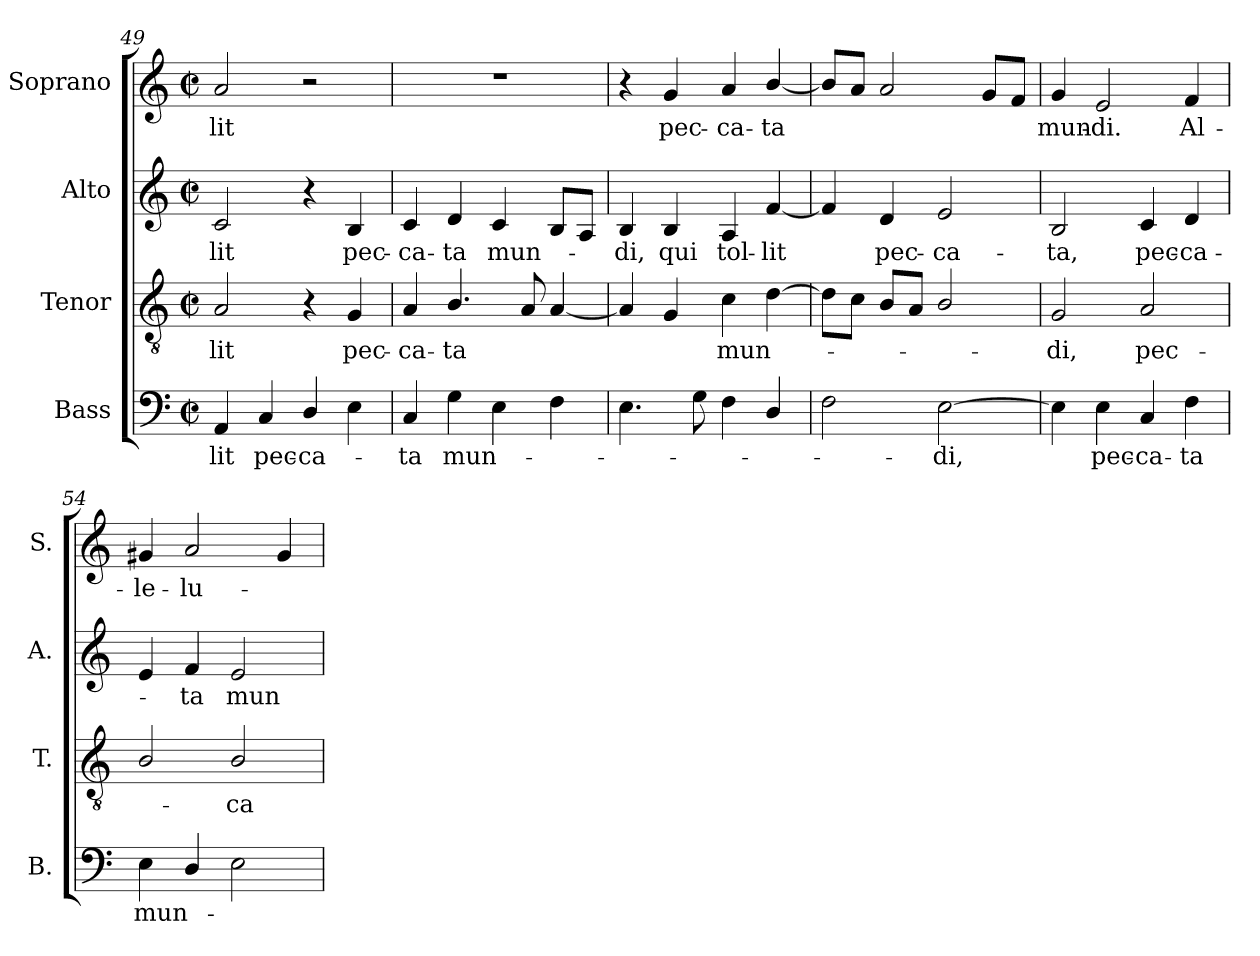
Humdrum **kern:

**kern	**text	**kern	**text	**kern	**text	**kern	**text
*part4	*part4	*part3	*part3	*part2	*part2	*part1	*part1
*staff4	*staff4	*staff3	*staff3	*staff2	*staff2	*staff1	*staff1
*I"Bass	*	*I"Tenor	*	*I"Alto	*	*I"Soprano	*
*I'B.	*	*I'T.	*	*I'A.	*	*I'S.	*
*clefF4	*	*clefGv2	*	*clefG2	*	*clefG2	*
*ITrd7c12	*	*ITrd7c12	*	*	*	*	*
*k[]	*	*k[]	*	*k[]	*	*k[]	*
*C:	*	*C:	*	*C:	*	*C:	*
*M2/2	*	*M2/2	*	*M2/2	*	*M2/2	*
*met(c|)	*	*met(c|)	*	*met(c|)	*	*met(c|)	*
=49	=49	=49	=49	=49	=49	=49	=49
!	!LO:LY:b:color=#000000	!	!	!	!	!	!
!	!	!	!LO:LY:b:color=#000000	!	!	!	!
!	!	!	!	!	!LO:LY:b:color=#000000	!	!
!	!	!	!	!	!	!	!LO:LY:b:color=#000000
4AAAi/	-lit	2AAi/	-lit	2ci/	-lit	2ai/	-lit
!	!LO:LY:b:color=#000000	!	!	!	!	!	!
4CCi/	pec-	.	.	.	.	.	.
!	!LO:LY:b:color=#000000	!	!	!	!	!	!
4DDi/	-ca-	4r	.	4r	.	2r	.
!	!	!	!LO:LY:b:color=#000000	!	!	!	!
!	!	!	!	!	!LO:LY:b:color=#000000	!	!
4EEi\	.	4GGi/	pec-	4Bi/	pec-	.	.
=50	=50	=50	=50	=50	=50	=50	=50
!	!LO:LY:b:color=#000000	!	!	!	!	!	!
!	!	!	!LO:LY:b:color=#000000	!	!	!	!
!	!	!	!	!	!LO:LY:b:color=#000000	!	!
4CCi/	-ta	4AAi/	-ca-	4ci/	-ca-	1r	.
!	!LO:LY:b:color=#000000	!	!	!	!	!	!
!	!	!	!LO:LY:b:color=#000000	!	!	!	!
!	!	!	!	!	!LO:LY:b:color=#000000	!	!
4GGi\	mun-	4.BBi/	-ta	4di/	-ta	.	.
!	!	!	!	!	!LO:LY:b:color=#000000	!	!
4EEi\	.	.	.	4ci/	mun-	.	.
.	.	8AAi/	.	.	.	.	.
4FFi\	.	[<4AAi/	.	8Bi/L	.	.	.
.	.	.	.	8Ai/J	.	.	.
!!LO:LB:g=z
=51	=51	=51	=51	=51	=51	=51	=51
!	!	!	!	!	!LO:LY:b:color=#000000	!	!
4.EEi\	.	4AAi/]	.	4Bi/	-di,	4r	.
!	!	!	!	!	!LO:LY:b:color=#000000	!	!
!	!	!	!	!	!	!	!LO:LY:b:color=#000000
.	.	4GGi/	.	4Bi/	qui	4gi/	pec-
8GGi\	.	.	.	.	.	.	.
!	!	!	!LO:LY:b:color=#000000	!	!	!	!
!	!	!	!	!	!LO:LY:b:color=#000000	!	!
!	!	!	!	!	!	!	!LO:LY:b:color=#000000
4FFi\	.	4Ci\	mun-	4Ai/	tol-	4ai/	-ca-
!	!	!	!	!	!LO:LY:b:color=#000000	!	!
!	!	!	!	!	!	!	!LO:LY:b:color=#000000
4DDi/	.	[>4Di\	.	[<4fi/	-lit	[<4bi/	-ta
=52	=52	=52	=52	=52	=52	=52	=52
2FFi\	.	8Di\L]	.	4fi/]	.	8bi/L]	.
.	.	8Ci\J	.	.	.	8ai/J	.
!	!	!	!	!	!LO:LY:b:color=#000000	!	!
.	.	8BBi/L	.	4di/	pec-	2ai/	.
.	.	8AAi/J	.	.	.	.	.
!	!LO:LY:b:color=#000000	!	!	!	!	!	!
!	!	!	!	!	!LO:LY:b:color=#000000	!	!
[>2EEi\	-di,	2BBi/	.	2ei/	-ca-	.	.
.	.	.	.	.	.	8gi/L	.
.	.	.	.	.	.	8fi/J	.
=53	=53	=53	=53	=53	=53	=53	=53
!	!	!	!LO:LY:b:color=#000000	!	!	!	!
!	!	!	!	!	!LO:LY:b:color=#000000	!	!
!	!	!	!	!	!	!	!LO:LY:b:color=#000000
4EEi\]	.	2GGi/	-di,	2Bi/	-ta,	4gi/	mun-
!	!LO:LY:b:color=#000000	!	!	!	!	!	!
!	!	!	!	!	!	!	!LO:LY:b:color=#000000
4EEi\	pec-	.	.	.	.	2ei/	-di.
!	!LO:LY:b:color=#000000	!	!	!	!	!	!
!	!	!	!LO:LY:b:color=#000000	!	!	!	!
!	!	!	!	!	!LO:LY:b:color=#000000	!	!
4CCi/	-ca-	2AAi/	pec-	4ci/	pec-	.	.
!	!LO:LY:b:color=#000000	!	!	!	!	!	!
!	!	!	!	!	!LO:LY:b:color=#000000	!	!
!	!	!	!	!	!	!	!LO:LY:b:color=#000000
4FFi\	-ta	.	.	4di/	-ca-	4fi/	Al-
=54	=54	=54	=54	=54	=54	=54	=54
!	!LO:LY:b:color=#000000	!	!	!	!	!	!
!	!	!	!	!	!	!	!LO:LY:b:color=#000000
4EEi\	mun-	2BBi/	.	4ei/	.	4g#i/	-le-
!	!	!	!	!	!LO:LY:b:color=#000000	!	!
!	!	!	!	!	!	!	!LO:LY:b:color=#000000
4DDi/	.	.	.	4fi/	-ta	2ai/	-lu-
!	!	!	!LO:LY:b:color=#000000	!	!	!	!
!	!	!	!	!	!LO:LY:b:color=#000000	!	!
2EEi\	.	2BBi/	-ca-	2ei/	mun-	.	.
.	.	.	.	.	.	4g#i/	.
=	=	=	=	=	=	=	=
*-	*-	*-	*-	*-	*-	*-	*-
